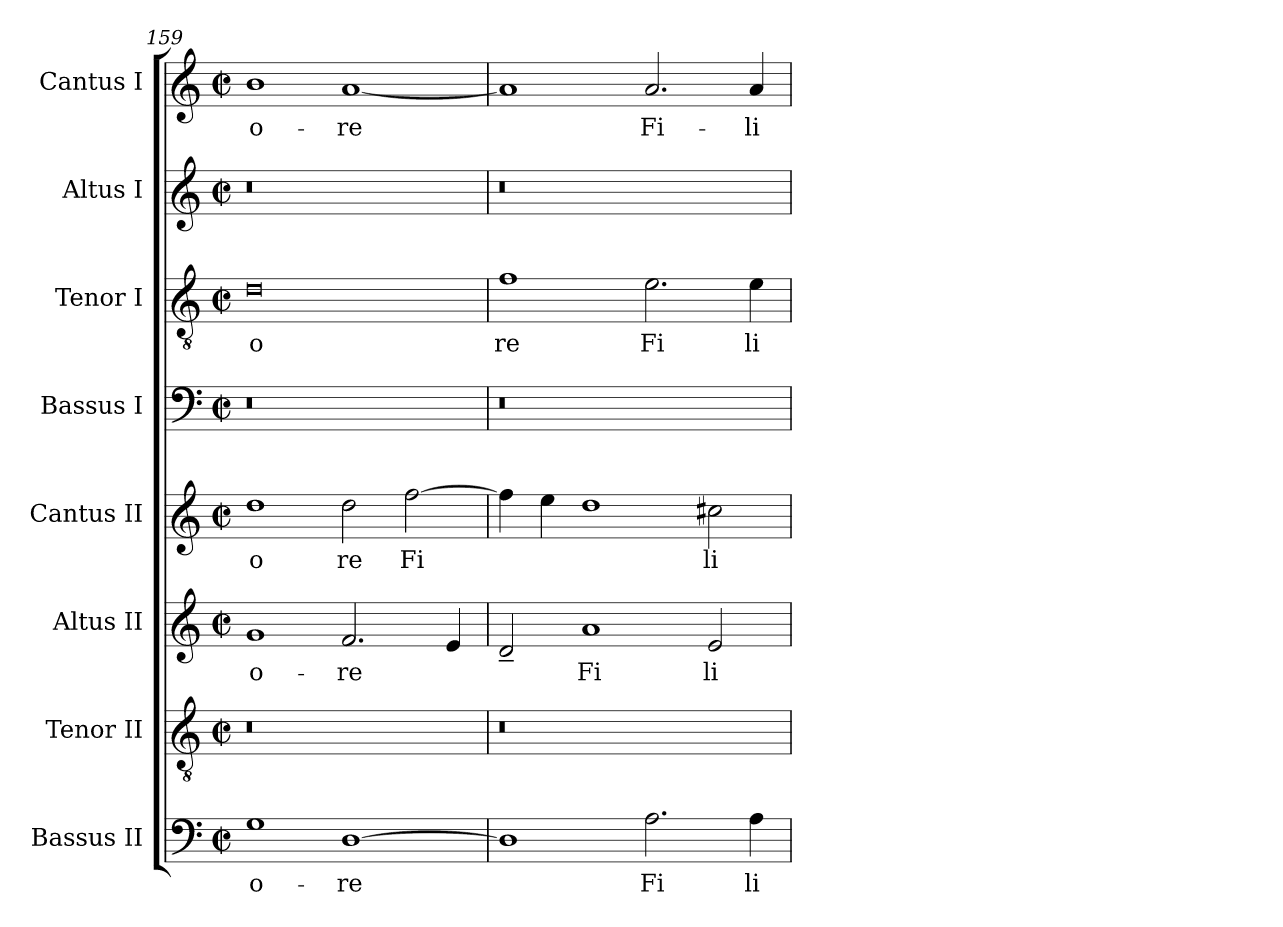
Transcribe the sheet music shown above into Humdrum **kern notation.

**kern	**text	**kern	**kern	**text	**kern	**text	**kern	**kern	**text	**kern	**kern	**text
*part8	*part8	*part7	*part6	*part6	*part5	*part5	*part4	*part3	*part3	*part2	*part1	*part1
*staff8	*staff8	*staff7	*staff6	*staff6	*staff5	*staff5	*staff4	*staff3	*staff3	*staff2	*staff1	*staff1
*I"Bassus II	*	*I"Tenor II	*I"Altus II	*	*I"Cantus II	*	*I"Bassus I	*I"Tenor I	*	*I"Altus I	*I"Cantus I	*
*clefF4	*	*clefGv2	*clefG2	*	*clefG2	*	*clefF4	*clefGv2	*	*clefG2	*clefG2	*
*k[]	*	*	*	*	*	*	*	*	*	*	*	*
*C:	*	*	*	*	*	*	*	*	*	*	*	*
*M2/2	*	*M2/2	*M2/2	*	*M2/2	*	*M2/2	*M2/2	*	*M2/2	*M2/2	*
*met(c|)	*	*met(c|)	*met(c|)	*	*met(c|)	*	*met(c|)	*met(c|)	*	*met(c|)	*met(c|)	*
=159	=159	=159	=159	=159	=159	=159	=159	=159	=159	=159	=159	=159
!	!LO:LY:b:cj	!	!	!LO:LY:b:cj	!	!LO:LY:b:cj	!	!	!LO:LY:b:cj	!	!	!LO:LY:b:cj
1G	-o-	0r	1g	-o-	1dd	o	0r	0d	o	0r	1b	-o-
!	!LO:LY:b:cj	!	!	!LO:LY:b:cj	!	!LO:LY:b:cj	!	!	!	!	!	!LO:LY:b:cj
[<1D	-re	.	2.f/	-re	2dd\	re	.	.	.	.	[>1a	-re
!	!	!	!	!	!	!LO:LY:b:cj	!	!	!	!	!	!
.	.	.	.	.	[>2ff\	Fi	.	.	.	.	.	.
.	.	.	4e/	.	.	.	.	.	.	.	.	.
!!LO:LB:g=z
=160	=160	=160	=160	=160	=160	=160	=160	=160	=160	=160	=160	=160
!	!	!	!	!	!	!	!	!	!LO:LY:b:cj	!	!	!
1D]	.	0r	2d~</	.	4ff\]	.	0r	1f	re	0r	1a]	.
.	.	.	.	.	4ee\	.	.	.	.	.	.	.
!	!	!	!	!LO:LY:b:cj	!	!	!	!	!	!	!	!
.	.	.	1a	Fi	1dd	.	.	.	.	.	.	.
!	!LO:LY:b:cj	!	!	!	!	!	!	!	!LO:LY:b:cj	!	!	!LO:LY:b:cj
2.A\	Fi	.	.	.	.	.	.	2.e\	Fi	.	2.a/	Fi-
!	!	!	!	!LO:LY:b:cj	!	!LO:LY:b:cj	!	!	!	!	!	!
.	.	.	2e/	li	2cc#\	li	.	.	.	.	.	.
!	!LO:LY:b:cj	!	!	!	!	!	!	!	!LO:LY:b:cj	!	!	!LO:LY:b:cj
4A\	li	.	.	.	.	.	.	4e\	li	.	4a/	-li-
=	=	=	=	=	=	=	=	=	=	=	=	=
*-	*-	*-	*-	*-	*-	*-	*-	*-	*-	*-	*-	*-
